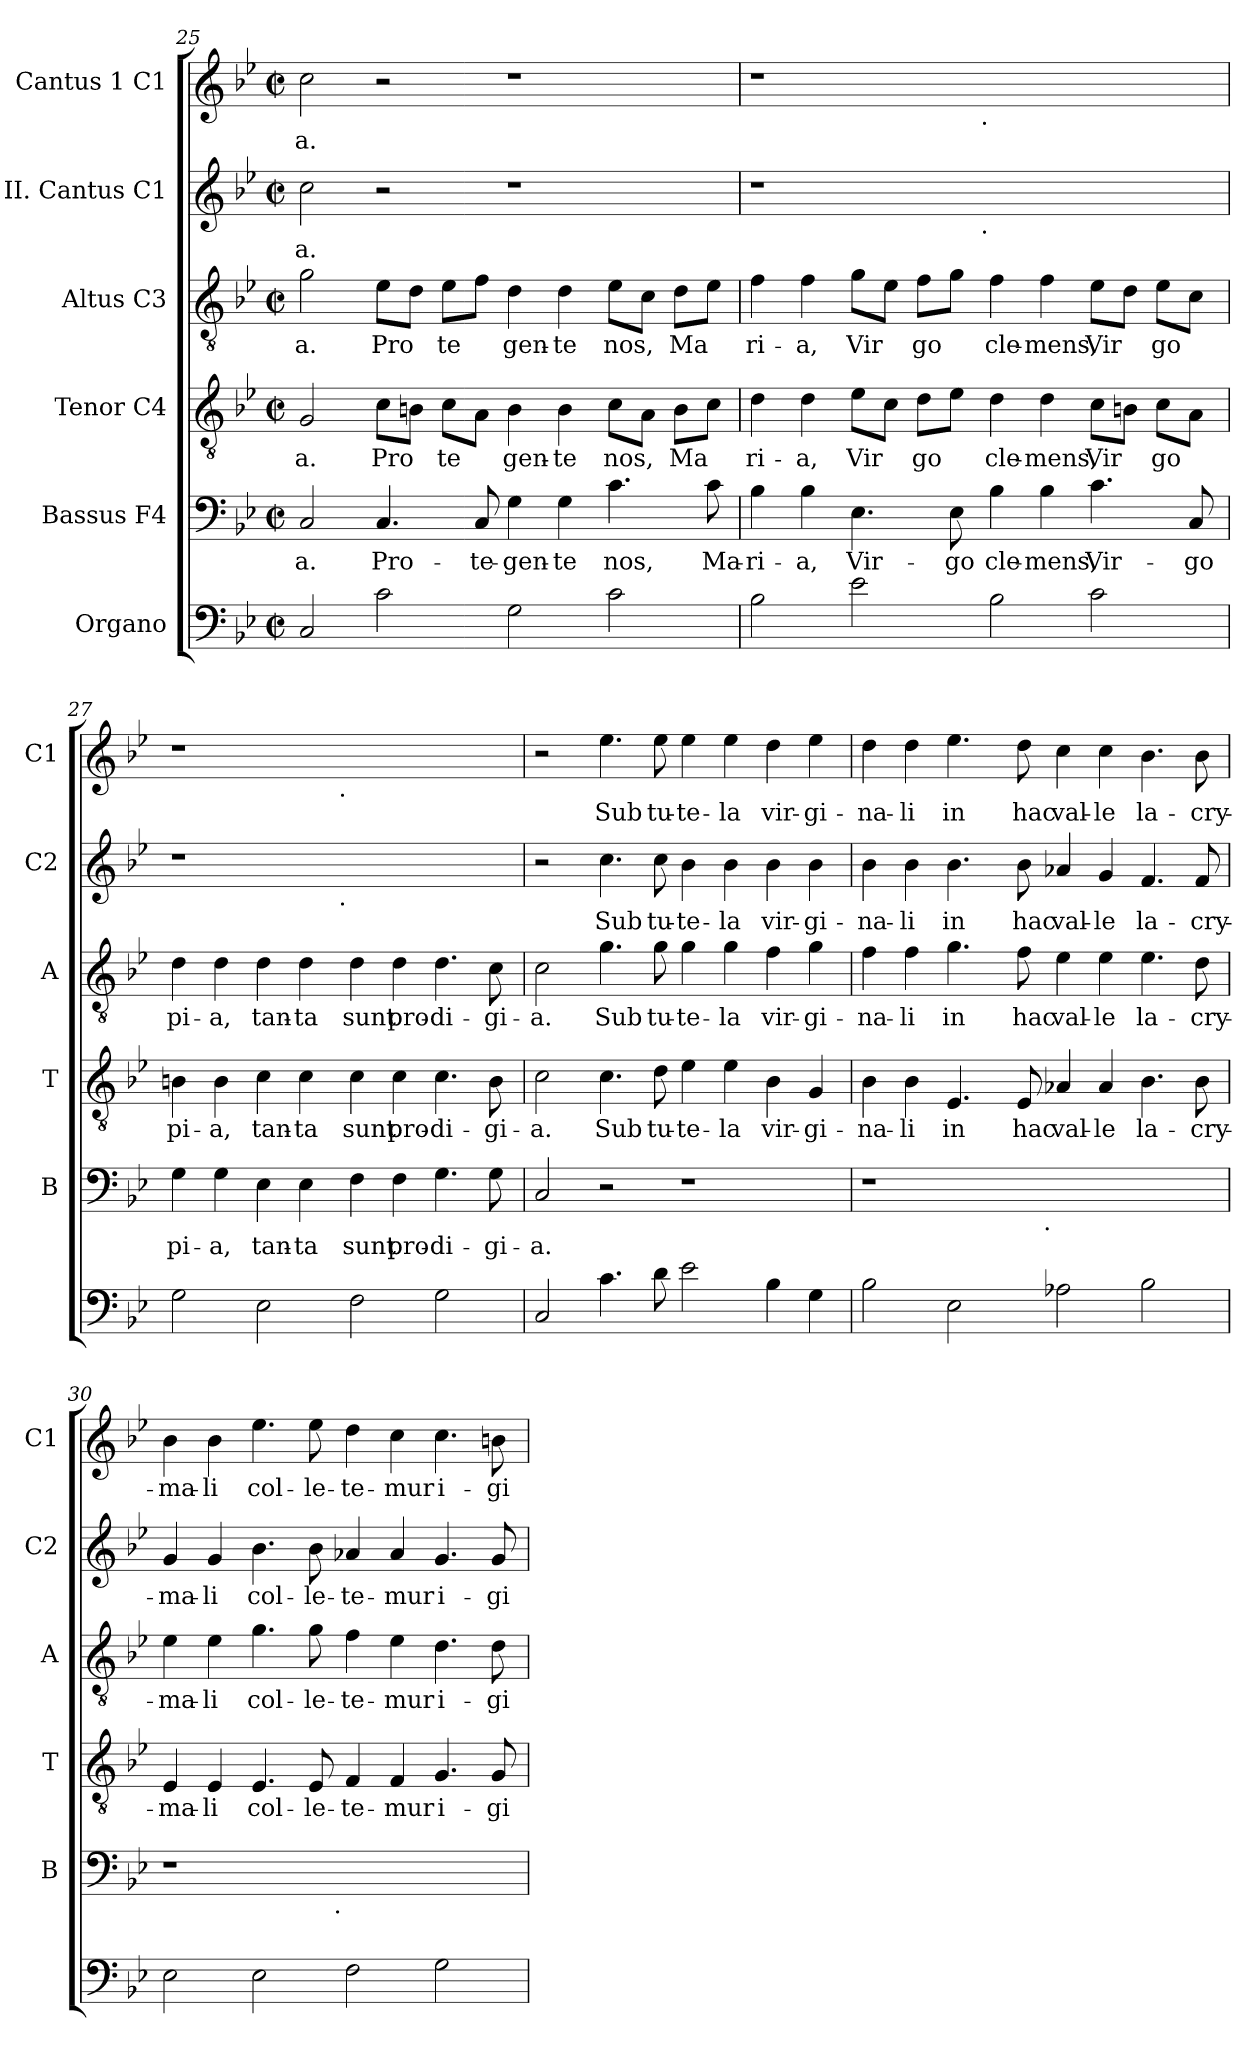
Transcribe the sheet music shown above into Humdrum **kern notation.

**kern	**kern	**text	**kern	**text	**kern	**text	**kern	**text	**kern	**text
*part6	*part5	*part5	*part4	*part4	*part3	*part3	*part2	*part2	*part1	*part1
*staff6	*staff5	*staff5	*staff4	*staff4	*staff3	*staff3	*staff2	*staff2	*staff1	*staff1
*I"Organo	*I"Bassus  F4	*	*I"Tenor  C4	*	*I"Altus  C3	*	*I"II. Cantus  C1	*	*I"Cantus 1  C1	*
*	*I'B	*	*I'T	*	*I'A	*	*I'C2	*	*I'C1	*
!!LO:PB:g=z
*clefF4	*clefF4	*	*clefGv2	*	*clefGv2	*	*clefG2	*	*clefG2	*
*k[b-e-]	*k[b-e-]	*	*k[b-e-]	*	*k[b-e-]	*	*k[b-e-]	*	*k[b-e-]	*
*B-:	*B-:	*	*B-:	*	*B-:	*	*B-:	*	*B-:	*
*M2/2	*M2/2	*	*M2/2	*	*M2/2	*	*M2/2	*	*M2/2	*
*met(c|)	*met(c|)	*	*met(c|)	*	*met(c|)	*	*met(c|)	*	*met(c|)	*
=25	=25	=25	=25	=25	=25	=25	=25	=25	=25	=25
!	!	!LO:LY:b:cj	!	!LO:LY:b:cj	!	!LO:LY:b:cj	!	!LO:LY:b:cj	!	!LO:LY:b:cj
2C/	2C/	-a.	2G/	-a.	2g\	-a.	2cc\	-a.	2cc\	-a.
!	!	!LO:LY:b:cj	!	!LO:LY:b:cj	!	!LO:LY:b:cj	!	!	!	!
2c\	4.C/	Pro-	8c\L	Pro-	8e-\L	Pro-	2r	.	2r	.
!	!	!	!	!LO:LY:b:cj	!	!LO:LY:b:cj	!	!	!	!
.	.	.	8Bn\J	--	8d\J	--	.	.	.	.
!	!	!	!	!LO:LY:b:cj	!	!LO:LY:b:cj	!	!	!	!
.	.	.	8c\L	-te-	8e-\L	-te-	.	.	.	.
!	!	!LO:LY:b:cj	!	!LO:LY:b:cj	!	!LO:LY:b:cj	!	!	!	!
.	8C/	-te-	8A\J	--	8f\J	--	.	.	.	.
!	!	!LO:LY:b:cj	!	!LO:LY:b:cj	!	!LO:LY:b:cj	!	!	!	!
2G\	4G\	-gen-	4B\	-gen-	4d\	-gen-	1r	.	1r	.
!	!	!LO:LY:b:cj	!	!LO:LY:b:cj	!	!LO:LY:b:cj	!	!	!	!
.	4G\	-te	4B\	-te	4d\	-te	.	.	.	.
!	!	!LO:LY:b:cj	!	!LO:LY:b:cj	!	!LO:LY:b:cj	!	!	!	!
2c\	4.c\	nos,	8c\L	nos,	8e-\L	nos,	.	.	.	.
!	!	!	!	!LO:LY:b:cj	!	!LO:LY:b:cj	!	!	!	!
.	.	.	8A\J	.	8c\J	.	.	.	.	.
!	!	!	!	!LO:LY:b:cj	!	!LO:LY:b:cj	!	!	!	!
.	.	.	8B\L	Ma-	8d\L	Ma-	.	.	.	.
!	!	!LO:LY:b:cj	!	!LO:LY:b:cj	!	!LO:LY:b:cj	!	!	!	!
.	8c\	Ma-	8c\J	--	8e-\J	--	.	.	.	.
=26	=26	=26	=26	=26	=26	=26	=26	=26	=26	=26
!	!	!LO:LY:b:cj	!	!LO:LY:b:cj	!	!LO:LY:b:cj	!	!	!	!
*	*	*	*	*	*	*	*^	*	*^	*
2B-\	4B-\	-ri-	4d\	-ri-	4f\	-ri-	1r	2ryy	.	1r	2ryy	.
!	!	!LO:LY:b:cj	!	!LO:LY:b:cj	!	!LO:LY:b:cj	!	!	!	!	!	!
.	4B-\	-a,	4d\	-a,	4f\	-a,	.	.	.	.	.	.
!	!	!LO:LY:b:cj	!	!LO:LY:b:cj	!	!LO:LY:b:cj	!	!	!	!	!	!
2e-\	4.E-\	Vir-	8e-\L	Vir-	8g\L	Vir-	.	4ryy	.	.	4ryy	.
!	!	!	!	!LO:LY:b:cj	!	!LO:LY:b:cj	!	!	!	!	!	!
.	.	.	8c\J	--	8e-\J	--	.	.	.	.	.	.
!	!	!	!	!LO:LY:b:cj	!	!LO:LY:b:cj	!	!	!	!	!	!
.	.	.	8d\L	-go	8f\L	-go	.	8...ryy	.	.	8...ryy	.
!	!	!LO:LY:b:cj	!	!LO:LY:b:cj	!	!LO:LY:b:cj	!	!	!	!	!	!
.	8E-\	-go	8e-\J	.	8g\J	.	.	.	.	.	.	.
!	!	!	!	!	!	!	!	!	!	!	!LO:TX:b:t=.	!
!	!	!	!	!	!	!	!	!LO:TX:b:t=.	!	!	!	!
.	.	.	.	.	.	.	.	1ryy	.	.	1ryy	.
!	!	!LO:LY:b:cj	!	!LO:LY:b:cj	!	!LO:LY:b:cj	!	!	!	!	!	!
2B-\	4B-\	cle-	4d\	cle-	4f\	cle-	1ryy	.	.	1ryy	.	.
!	!	!LO:LY:b:cj	!	!LO:LY:b:cj	!	!LO:LY:b:cj	!	!	!	!	!	!
.	4B-\	-mens,	4d\	-mens,	4f\	-mens,	.	.	.	.	.	.
!	!	!LO:LY:b:cj	!	!LO:LY:b:cj	!	!LO:LY:b:cj	!	!	!	!	!	!
2c\	4.c\	Vir-	8c\L	Vir-	8e-\L	Vir-	.	.	.	.	.	.
!	!	!	!	!LO:LY:b:cj	!	!LO:LY:b:cj	!	!	!	!	!	!
.	.	.	8Bn\J	--	8d\J	--	.	.	.	.	.	.
!	!	!	!	!LO:LY:b:cj	!	!LO:LY:b:cj	!	!	!	!	!	!
.	.	.	8c\L	-go	8e-\L	-go	.	.	.	.	.	.
!	!	!LO:LY:b:cj	!	!LO:LY:b:cj	!	!LO:LY:b:cj	!	!	!	!	!	!
.	8C/	-go	8A\J	.	8c\J	.	.	.	.	.	.	.
.	.	.	.	.	.	.	.	64ryy	.	.	64ryy	.
=27	=27	=27	=27	=27	=27	=27	=27	=27	=27	=27	=27	=27
!	!	!LO:LY:b:cj	!	!LO:LY:b:cj	!	!LO:LY:b:cj	!	!	!	!	!	!
2G\	4G\	pi-	4Bn\	pi-	4d\	pi-	1r	2ryy	.	1r	2ryy	.
!	!	!LO:LY:b:cj	!	!LO:LY:b:cj	!	!LO:LY:b:cj	!	!	!	!	!	!
.	4G\	-a,	4B\	-a,	4d\	-a,	.	.	.	.	.	.
!	!	!LO:LY:b:cj	!	!LO:LY:b:cj	!	!LO:LY:b:cj	!	!	!	!	!	!
2E-\	4E-\	tan-	4c\	tan-	4d\	tan-	.	4...ryy	.	.	4...ryy	.
!	!	!LO:LY:b:cj	!	!LO:LY:b:cj	!	!LO:LY:b:cj	!	!	!	!	!	!
.	4E-\	-ta	4c\	-ta	4d\	-ta	.	.	.	.	.	.
!	!	!	!	!	!	!	!	!	!	!	!LO:TX:b:t=.	!
!	!	!	!	!	!	!	!	!LO:TX:b:t=.	!	!	!	!
.	.	.	.	.	.	.	.	1ryy	.	.	1ryy	.
!	!	!LO:LY:b:cj	!	!LO:LY:b:cj	!	!LO:LY:b:cj	!	!	!	!	!	!
2F\	4F\	sunt	4c\	sunt	4d\	sunt	1ryy	.	.	1ryy	.	.
!	!	!LO:LY:b:cj	!	!LO:LY:b:cj	!	!LO:LY:b:cj	!	!	!	!	!	!
.	4F\	pro-	4c\	pro-	4d\	pro-	.	.	.	.	.	.
!	!	!LO:LY:b:cj	!	!LO:LY:b:cj	!	!LO:LY:b:cj	!	!	!	!	!	!
2G\	4.G\	-di-	4.c\	-di-	4.d\	-di-	.	.	.	.	.	.
!	!	!LO:LY:b:cj	!	!LO:LY:b:cj	!	!LO:LY:b:cj	!	!	!	!	!	!
.	8G\	-gi-	8B\	-gi-	8c\	-gi-	.	.	.	.	.	.
.	.	.	.	.	.	.	.	32ryy	.	.	32ryy	.
!!LO:PB:g=z
=28	=28	=28	=28	=28	=28	=28	=28	=28	=28	=28	=28	=28
!	!	!LO:LY:b:cj	!	!LO:LY:b:cj	!	!LO:LY:b:cj	!	!	!	!	!	!
*	*	*	*	*	*	*	*v	*v	*	*	*	*
*	*	*	*	*	*	*	*	*	*v	*v	*
2C/	2C/	-a.	2c\	-a.	2c\	-a.	2r	.	2r	.
!	!	!	!	!LO:LY:b:cj	!	!LO:LY:b:cj	!	!LO:LY:b:cj	!	!LO:LY:b:cj
4.c\	2r	.	4.c\	Sub	4.g\	Sub	4.cc\	Sub	4.ee-\	Sub
!	!	!	!	!LO:LY:b:cj	!	!LO:LY:b:cj	!	!LO:LY:b:cj	!	!LO:LY:b:cj
8d\	.	.	8d\	tu-	8g\	tu-	8cc\	tu-	8ee-\	tu-
!	!	!	!	!LO:LY:b:cj	!	!LO:LY:b:cj	!	!LO:LY:b:cj	!	!LO:LY:b:cj
2e-\	1r	.	4e-\	-te-	4g\	-te-	4b-\	-te-	4ee-\	-te-
!	!	!	!	!LO:LY:b:cj	!	!LO:LY:b:cj	!	!LO:LY:b:cj	!	!LO:LY:b:cj
.	.	.	4e-\	-la	4g\	-la	4b-\	-la	4ee-\	-la
!	!	!	!	!LO:LY:b:cj	!	!LO:LY:b:cj	!	!LO:LY:b:cj	!	!LO:LY:b:cj
4B-\	.	.	4B-\	vir-	4f\	vir-	4b-\	vir-	4dd\	vir-
!	!	!	!	!LO:LY:b:cj	!	!LO:LY:b:cj	!	!LO:LY:b:cj	!	!LO:LY:b:cj
4G\	.	.	4G/	-gi-	4g\	-gi-	4b-\	-gi-	4ee-\	-gi-
=29	=29	=29	=29	=29	=29	=29	=29	=29	=29	=29
!	!	!	!	!LO:LY:b:cj	!	!LO:LY:b:cj	!	!LO:LY:b:cj	!	!LO:LY:b:cj
*	*^	*	*	*	*	*	*	*	*	*
2B-\	1r	2ryy	.	4B-\	-na-	4f\	-na-	4b-\	-na-	4dd\	-na-
!	!	!	!	!	!LO:LY:b:cj	!	!LO:LY:b:cj	!	!LO:LY:b:cj	!	!LO:LY:b:cj
.	.	.	.	4B-\	-li	4f\	-li	4b-\	-li	4dd\	-li
!	!	!	!	!	!LO:LY:b:cj	!	!LO:LY:b:cj	!	!LO:LY:b:cj	!	!LO:LY:b:cj
2E-\	.	4ryy	.	4.E-/	in	4.g\	in	4.b-\	in	4.ee-\	in
.	.	8...ryy	.	.	.	.	.	.	.	.	.
!	!	!	!	!	!LO:LY:b:cj	!	!LO:LY:b:cj	!	!LO:LY:b:cj	!	!LO:LY:b:cj
.	.	.	.	8E-/	hac	8f\	hac	8b-\	hac	8dd\	hac
!	!	!LO:TX:b:t=.	!	!	!	!	!	!	!	!	!
.	.	1ryy	.	.	.	.	.	.	.	.	.
!	!	!	!	!	!LO:LY:b:cj	!	!LO:LY:b:cj	!	!LO:LY:b:cj	!	!LO:LY:b:cj
2A-X\	1ryy	.	.	4A-X/	val-	4e-\	val-	4a-X/	val-	4cc\	val-
!	!	!	!	!	!LO:LY:b:cj	!	!LO:LY:b:cj	!	!LO:LY:b:cj	!	!LO:LY:b:cj
.	.	.	.	4A-/	-le	4e-\	-le	4g/	-le	4cc\	-le
!	!	!	!	!	!LO:LY:b:cj	!	!LO:LY:b:cj	!	!LO:LY:b:cj	!	!LO:LY:b:cj
2B-\	.	.	.	4.B-\	la-	4.e-\	la-	4.f/	la-	4.b-\	la-
!	!	!	!	!	!LO:LY:b:cj	!	!LO:LY:b:cj	!	!LO:LY:b:cj	!	!LO:LY:b:cj
.	.	.	.	8B-\	-cry-	8d\	-cry-	8f/	-cry-	8b-\	-cry-
.	.	64ryy	.	.	.	.	.	.	.	.	.
=30	=30	=30	=30	=30	=30	=30	=30	=30	=30	=30	=30
!	!	!	!	!	!LO:LY:b:cj	!	!LO:LY:b:cj	!	!LO:LY:b:cj	!	!LO:LY:b:cj
2E-\	1r	2ryy	.	4E-/	-ma-	4e-\	-ma-	4g/	-ma-	4b-\	-ma-
!	!	!	!	!	!LO:LY:b:cj	!	!LO:LY:b:cj	!	!LO:LY:b:cj	!	!LO:LY:b:cj
.	.	.	.	4E-/	-li	4e-\	-li	4g/	-li	4b-\	-li
!	!	!	!	!	!LO:LY:b:cj	!	!LO:LY:b:cj	!	!LO:LY:b:cj	!	!LO:LY:b:cj
2E-\	.	4...ryy	.	4.E-/	col-	4.g\	col-	4.b-\	col-	4.ee-\	col-
!	!	!	!	!	!LO:LY:b:cj	!	!LO:LY:b:cj	!	!LO:LY:b:cj	!	!LO:LY:b:cj
.	.	.	.	8E-/	-le-	8g\	-le-	8b-\	-le-	8ee-\	-le-
!	!	!LO:TX:b:t=.	!	!	!	!	!	!	!	!	!
.	.	1ryy	.	.	.	.	.	.	.	.	.
!	!	!	!	!	!LO:LY:b:cj	!	!LO:LY:b:cj	!	!LO:LY:b:cj	!	!LO:LY:b:cj
2F\	1ryy	.	.	4F/	-te-	4f\	-te-	4a-X/	-te-	4dd\	-te-
!	!	!	!	!	!LO:LY:b:cj	!	!LO:LY:b:cj	!	!LO:LY:b:cj	!	!LO:LY:b:cj
.	.	.	.	4F/	-mur	4e-\	-mur	4a-/	-mur	4cc\	-mur
!	!	!	!	!	!LO:LY:b:cj	!	!LO:LY:b:cj	!	!LO:LY:b:cj	!	!LO:LY:b:cj
2G\	.	.	.	4.G/	i-	4.d\	i-	4.g/	i-	4.cc\	i-
!	!	!	!	!	!LO:LY:b:cj	!	!LO:LY:b:cj	!	!LO:LY:b:cj	!	!LO:LY:b:cj
.	.	.	.	8G/	-gi-	8d\	-gi-	8g/	-gi-	8bn\	-gi-
.	.	32ryy	.	.	.	.	.	.	.	.	.
*	*v	*v	*	*	*	*	*	*	*	*	*
=	=	=	=	=	=	=	=	=	=	=
*-	*-	*-	*-	*-	*-	*-	*-	*-	*-	*-
